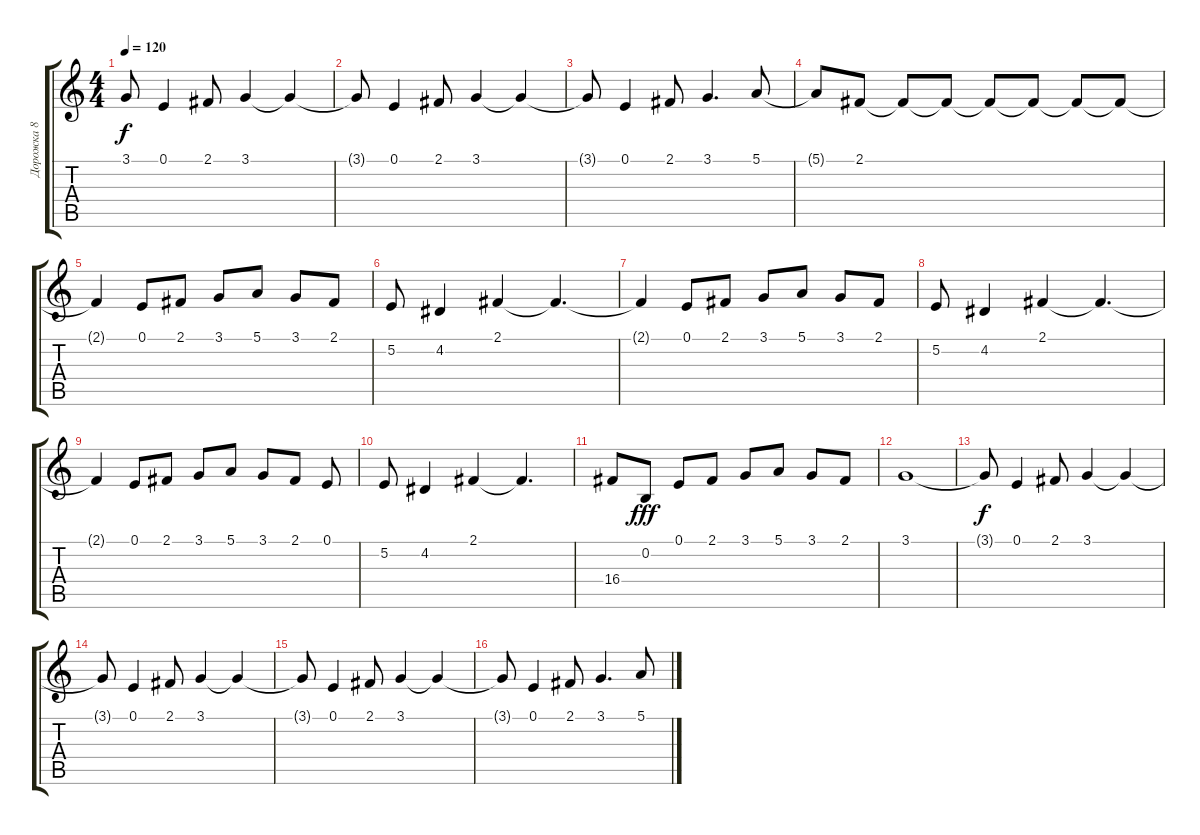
\track ("Дорожка 8" "Дорожка 8") {instrument oboe}
\staff {score tabs}
\tuning (E4 B3 G3 D3 A2 E2) {hide}
\ts (4 4)
\tempo 120
\clef g2
\ks c
3.1{t}.8{dy f} 0.1.4 2.1.8 3.1.4 3.1{t}.4 |
3.1{t}.8 0.1.4 2.1.8 3.1.4 3.1{t}.4 |
3.1{t}.8 0.1.4 2.1.8 3.1.4{d} 5.1.8 |
5.1{t}.8 2.1.8 2.1{t}.8 2.1{t}.8 2.1{t}.8 2.1{t}.8 2.1{t}.8 2.1{t}.8 |
2.1{t}.4 0.1.8 2.1.8 3.1.8 5.1.8 3.1.8 2.1.8 |
5.2.8 4.2.4 2.1.4 2.1{t}.4{d} |
2.1{t}.4 0.1.8 2.1.8 3.1.8 5.1.8 3.1.8 2.1.8 |
5.2.8 4.2.4 2.1.4 2.1{t}.4{d} |
2.1{t}.4 0.1.8 2.1.8 3.1.8 5.1.8 3.1.8 2.1.8 0.1.8 |
5.2.8 4.2.4 2.1.4 2.1{t}.4{d} |
16.4.8 0.2.8{dy fff} 0.1.8 2.1.8 3.1.8 5.1.8 3.1.8 2.1.8 |
3.1.1 |
3.1{t}.8{dy f} 0.1.4 2.1.8 3.1.4 3.1{t}.4 |
3.1{t}.8 0.1.4 2.1.8 3.1.4 3.1{t}.4 |
3.1{t}.8 0.1.4 2.1.8 3.1.4 3.1{t}.4 |
3.1{t}.8 0.1.4 2.1.8 3.1.4{d} 5.1.8
